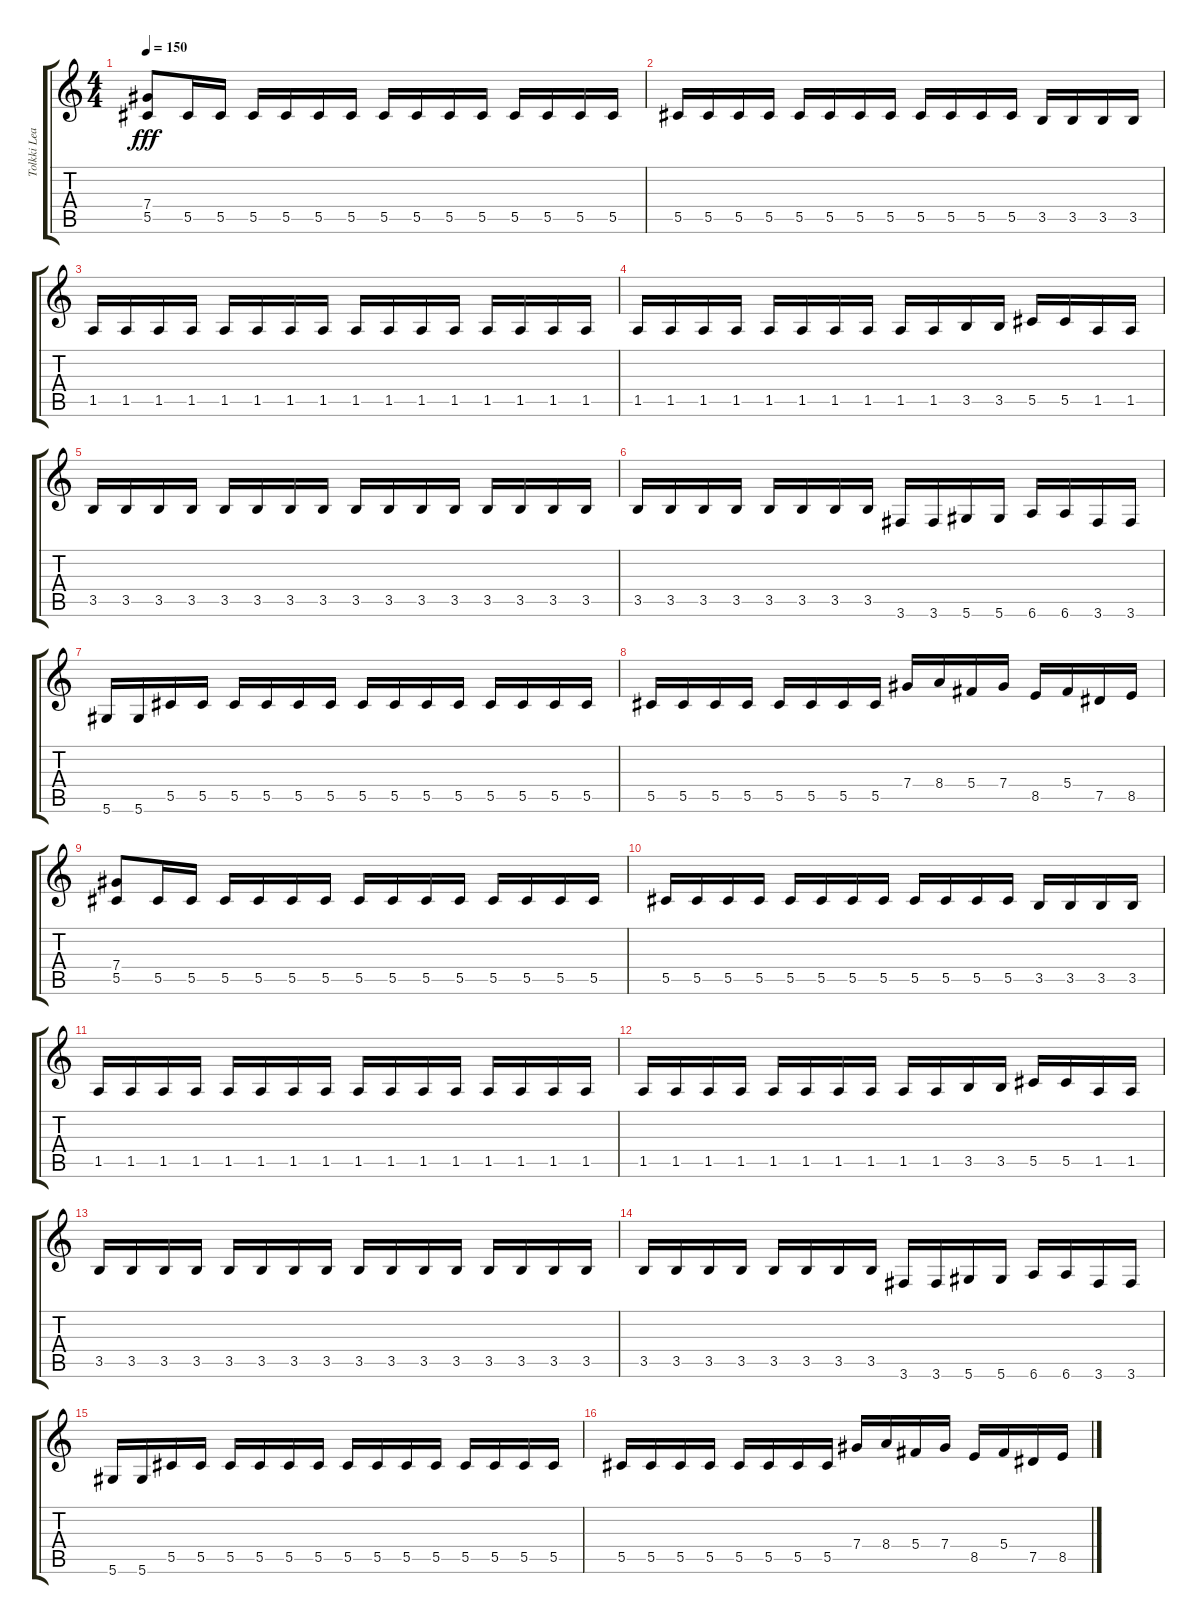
\track ("Tolkki Lead" "Tolkki Lea") {instrument overdrivenguitar}
\staff {score tabs}
\tuning (Eb4 Bb3 Gb3 Db3 Ab2 Eb2) {hide}
\ts (4 4)
\tempo 150
\clef g2
\ks c
(7.4 5.5).8{dy fff} 5.5.16 5.5.16 5.5.16 5.5.16 5.5.16 5.5.16 5.5.16 5.5.16 5.5.16 5.5.16 5.5.16 5.5.16 5.5.16 5.5.16 |
5.5.16 5.5.16 5.5.16 5.5.16 5.5.16 5.5.16 5.5.16 5.5.16 5.5.16 5.5.16 5.5.16 5.5.16 3.5.16 3.5.16 3.5.16 3.5.16 |
1.5.16 1.5.16 1.5.16 1.5.16 1.5.16 1.5.16 1.5.16 1.5.16 1.5.16 1.5.16 1.5.16 1.5.16 1.5.16 1.5.16 1.5.16 1.5.16 |
1.5.16 1.5.16 1.5.16 1.5.16 1.5.16 1.5.16 1.5.16 1.5.16 1.5.16 1.5.16 3.5.16 3.5.16 5.5.16 5.5.16 1.5.16 1.5.16 |
3.5.16 3.5.16 3.5.16 3.5.16 3.5.16 3.5.16 3.5.16 3.5.16 3.5.16 3.5.16 3.5.16 3.5.16 3.5.16 3.5.16 3.5.16 3.5.16 |
3.5.16 3.5.16 3.5.16 3.5.16 3.5.16 3.5.16 3.5.16 3.5.16 3.6.16 3.6.16 5.6.16 5.6.16 6.6.16 6.6.16 3.6.16 3.6.16 |
5.6.16 5.6.16 5.5.16 5.5.16 5.5.16 5.5.16 5.5.16 5.5.16 5.5.16 5.5.16 5.5.16 5.5.16 5.5.16 5.5.16 5.5.16 5.5.16 |
5.5.16 5.5.16 5.5.16 5.5.16 5.5.16 5.5.16 5.5.16 5.5.16 7.4.16 8.4.16 5.4.16 7.4.16 8.5.16 5.4.16 7.5.16 8.5.16 |
(7.4 5.5).8 5.5.16 5.5.16 5.5.16 5.5.16 5.5.16 5.5.16 5.5.16 5.5.16 5.5.16 5.5.16 5.5.16 5.5.16 5.5.16 5.5.16 |
5.5.16 5.5.16 5.5.16 5.5.16 5.5.16 5.5.16 5.5.16 5.5.16 5.5.16 5.5.16 5.5.16 5.5.16 3.5.16 3.5.16 3.5.16 3.5.16 |
1.5.16 1.5.16 1.5.16 1.5.16 1.5.16 1.5.16 1.5.16 1.5.16 1.5.16 1.5.16 1.5.16 1.5.16 1.5.16 1.5.16 1.5.16 1.5.16 |
1.5.16 1.5.16 1.5.16 1.5.16 1.5.16 1.5.16 1.5.16 1.5.16 1.5.16 1.5.16 3.5.16 3.5.16 5.5.16 5.5.16 1.5.16 1.5.16 |
3.5.16 3.5.16 3.5.16 3.5.16 3.5.16 3.5.16 3.5.16 3.5.16 3.5.16 3.5.16 3.5.16 3.5.16 3.5.16 3.5.16 3.5.16 3.5.16 |
3.5.16 3.5.16 3.5.16 3.5.16 3.5.16 3.5.16 3.5.16 3.5.16 3.6.16 3.6.16 5.6.16 5.6.16 6.6.16 6.6.16 3.6.16 3.6.16 |
5.6.16 5.6.16 5.5.16 5.5.16 5.5.16 5.5.16 5.5.16 5.5.16 5.5.16 5.5.16 5.5.16 5.5.16 5.5.16 5.5.16 5.5.16 5.5.16 |
5.5.16 5.5.16 5.5.16 5.5.16 5.5.16 5.5.16 5.5.16 5.5.16 7.4.16 8.4.16 5.4.16 7.4.16 8.5.16 5.4.16 7.5.16 8.5.16
